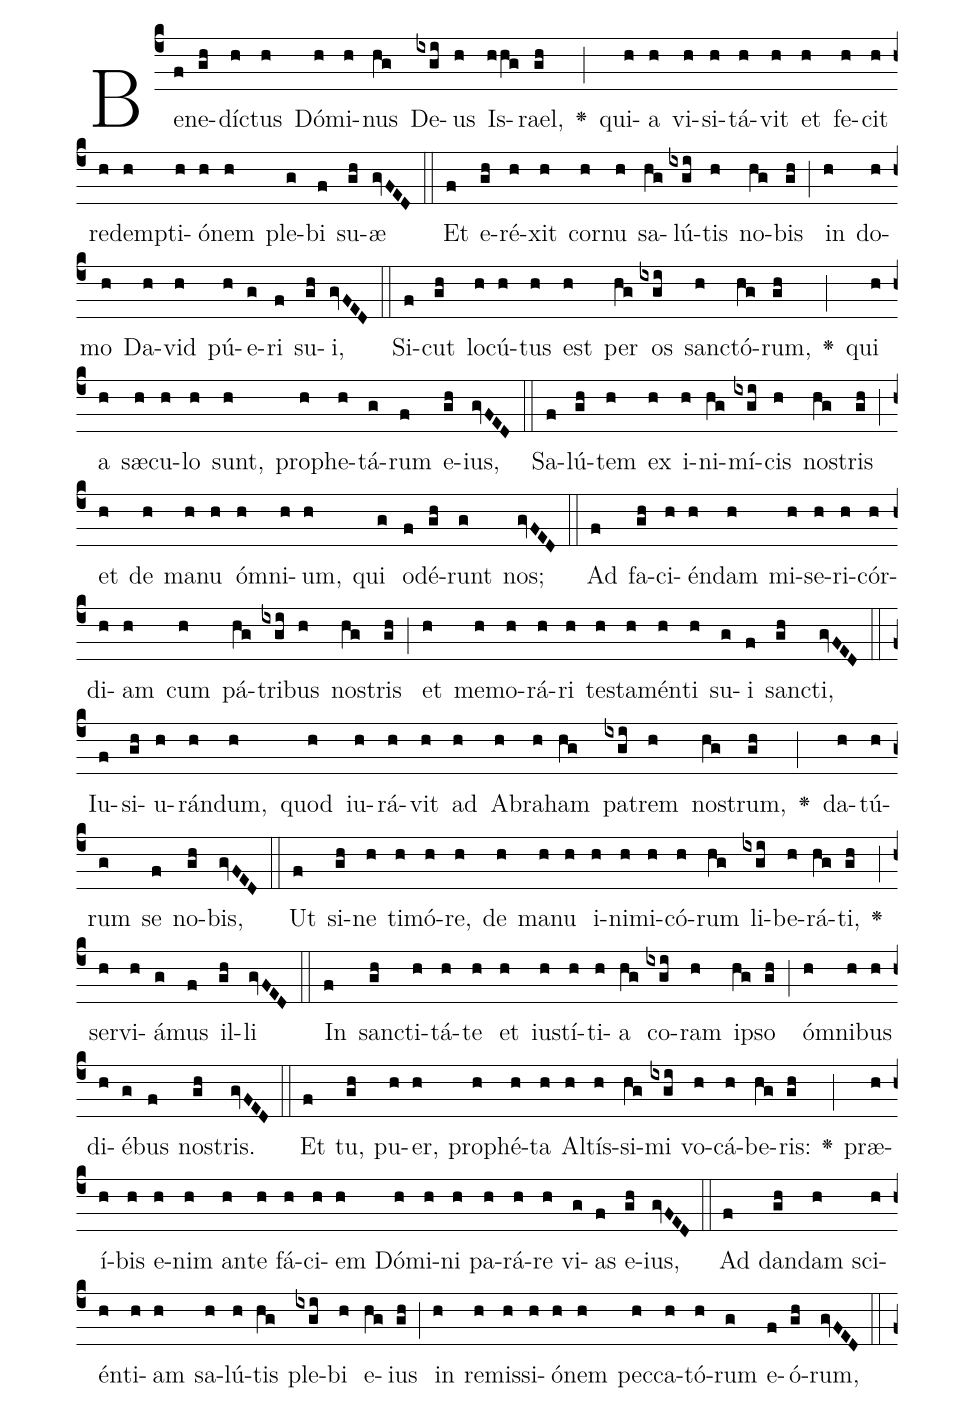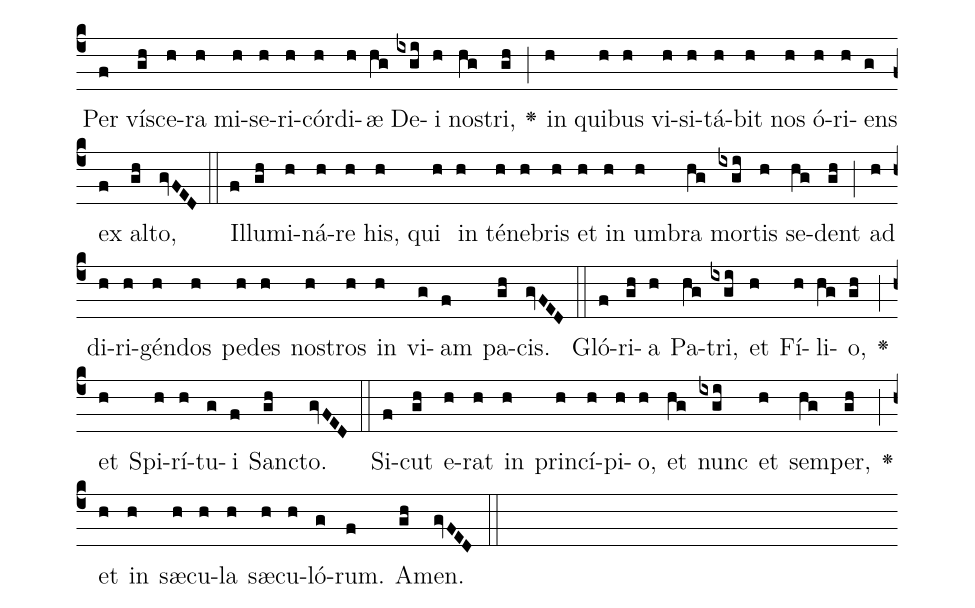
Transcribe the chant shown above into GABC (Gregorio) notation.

%%
(c4)Be(f)ne(gh)dí(h)ctus(h) Dó(h)mi(h)nus(hg) De(ixgi)us(h) Is(h/hg)rael,(gh) <v>\greheightstar</v>(;) qui(h)a(h) vi(h)si(h)tá(h)vit(h) et(h) fe(h)cit(h) re(h)dem(h)pti(h)ó(h)nem(h) ple(g)bi(f) su(gh)æ(gvFED) (::)
Et(f) e(gh)ré(h)xit(h) cor(h)nu(h) sa(hg)lú(ixgi)tis(h) no(hg)bis(gh) (;) in(h) do(h)mo(h) Da(h)vid(h) pú(h)e(g)ri(f) su(gh)i,(gvFED) (::)
Si(f)cut(gh) lo(h)cú(h)tus(h) est(h) per(hg) os(ixgi) san(h)ctó(hg)rum,(gh) <v>\greheightstar</v>(;) qui(h) a(h) sæ(h)cu(h)lo(h) sunt,(h) pro(h)phe(h)tá(g)rum(f) e(gh)ius,(gvFED) (::)
Sa(f)lú(gh)tem(h) ex(h) i(h)ni(hg)mí(ixgi)cis(h) no(hg)stris(gh) (;) et(h) de(h) ma(h)nu(h) óm(h)ni(h)um,(h) qui(g) o(f)dé(gh)runt(g) nos;(gvFED) (::)
Ad(f) fa(gh)ci(h)én(h)dam(h) mi(h)se(h)ri(h)cór(h)di(h)am(h) cum(h) pá(hg)tri(ixgi)bus(h) no(hg)stris(gh) (;) et(h) me(h)mo(h)rá(h)ri(h) te(h)sta(h)mén(h)ti(h) su(g)i(f) san(gh)cti,(gvFED) (::)
Iu(f)si(gh)u(h)rán(h)dum,(h) quod(h) iu(h)rá(h)vit(h) ad(h) A(h)bra(h)ham(hg) pa(ixgi)trem(h) no(hg)strum,(gh) <v>\greheightstar</v>(;) da(h)tú(h)rum(g) se(f) no(gh)bis,(gvFED) (::)
Ut(f) si(gh)ne(h) ti(h)mó(h)re,(h) de(h) ma(h)nu(h) i(h)ni(h)mi(h)có(h)rum(hg) li(ixgi)be(h)rá(hg)ti,(gh) <v>\greheightstar</v>(;) ser(h)vi(h)á(g)mus(f) il(gh)li(gvFED) (::)
In(f) san(gh)cti(h)tá(h)te(h) et(h) iu(h)stí(h)ti(h)a(hg) co(ixgi)ram(h) i(hg)pso(gh) (;) óm(h)ni(h)bus(h) di(h)é(g)bus(f) no(gh)stris.(gvFED) (::)
Et(f) tu,(gh) pu(h)er,(h) pro(h)phé(h)ta(h) Al(h)tís(h)si(hg)mi(ixgi) vo(h)cá(h)be(hg)ris:(gh) <v>\greheightstar</v>(;) præ(h)í(h)bis(h) e(h)nim(h) an(h)te(h) fá(h)ci(h)em(h) Dó(h)mi(h)ni(h) pa(h)rá(h)re(h) vi(g)as(f) e(gh)ius,(gvFED) (::)
Ad(f) dan(gh)dam(h) sci(h)én(h)ti(h)am(h) sa(h)lú(h)tis(hg) ple(ixgi)bi(h) e(hg)ius(gh) (;) in(h) re(h)mis(h)si(h)ó(h)nem(h) pec(h)ca(h)tó(h)rum(g) e(f)ó(gh)rum,(gvFED) (::)
Per(f) ví(gh)sce(h)ra(h) mi(h)se(h)ri(h)cór(h)di(h)æ(hg) De(ixgi)i(h) no(hg)stri,(gh) <v>\greheightstar</v>(;) in(h) qui(h)bus(h) vi(h)si(h)tá(h)bit(h) nos(h) ó(h)ri(h)ens(g) ex(f) al(gh)to,(gvFED) (::)
Il(f)lu(gh)mi(h)ná(h)re(h) his,(h) qui(h) in(h) té(h)ne(h)bris(h) et(h) in(h) um(h)bra(hg) mor(ixgi)tis(h) se(hg)dent(gh) (;) ad(h) di(h)ri(h)gén(h)dos(h) pe(h)des(h) no(h)stros(h) in(h) vi(g)am(f) pa(gh)cis.(gvFED) (::)
Gló(f)ri(gh)a(h) Pa(hg)tri,(ixgi) et(h) Fí(h)li(hg)o,(gh) <v>\greheightstar</v>(;) et(h) Spi(h)rí(h)tu(g)i(f) San(gh)cto.(gvFED) (::)
Si(f)cut(gh) e(h)rat(h) in(h) prin(h)cí(h)pi(h)o,(h) et(hg) nunc(ixgi) et(h) sem(hg)per,(gh) <v>\greheightstar</v>(;) et(h) in(h) sæ(h)cu(h)la(h) sæ(h)cu(h)ló(g)rum.(f) A(gh)men.(gvFED) (::)
